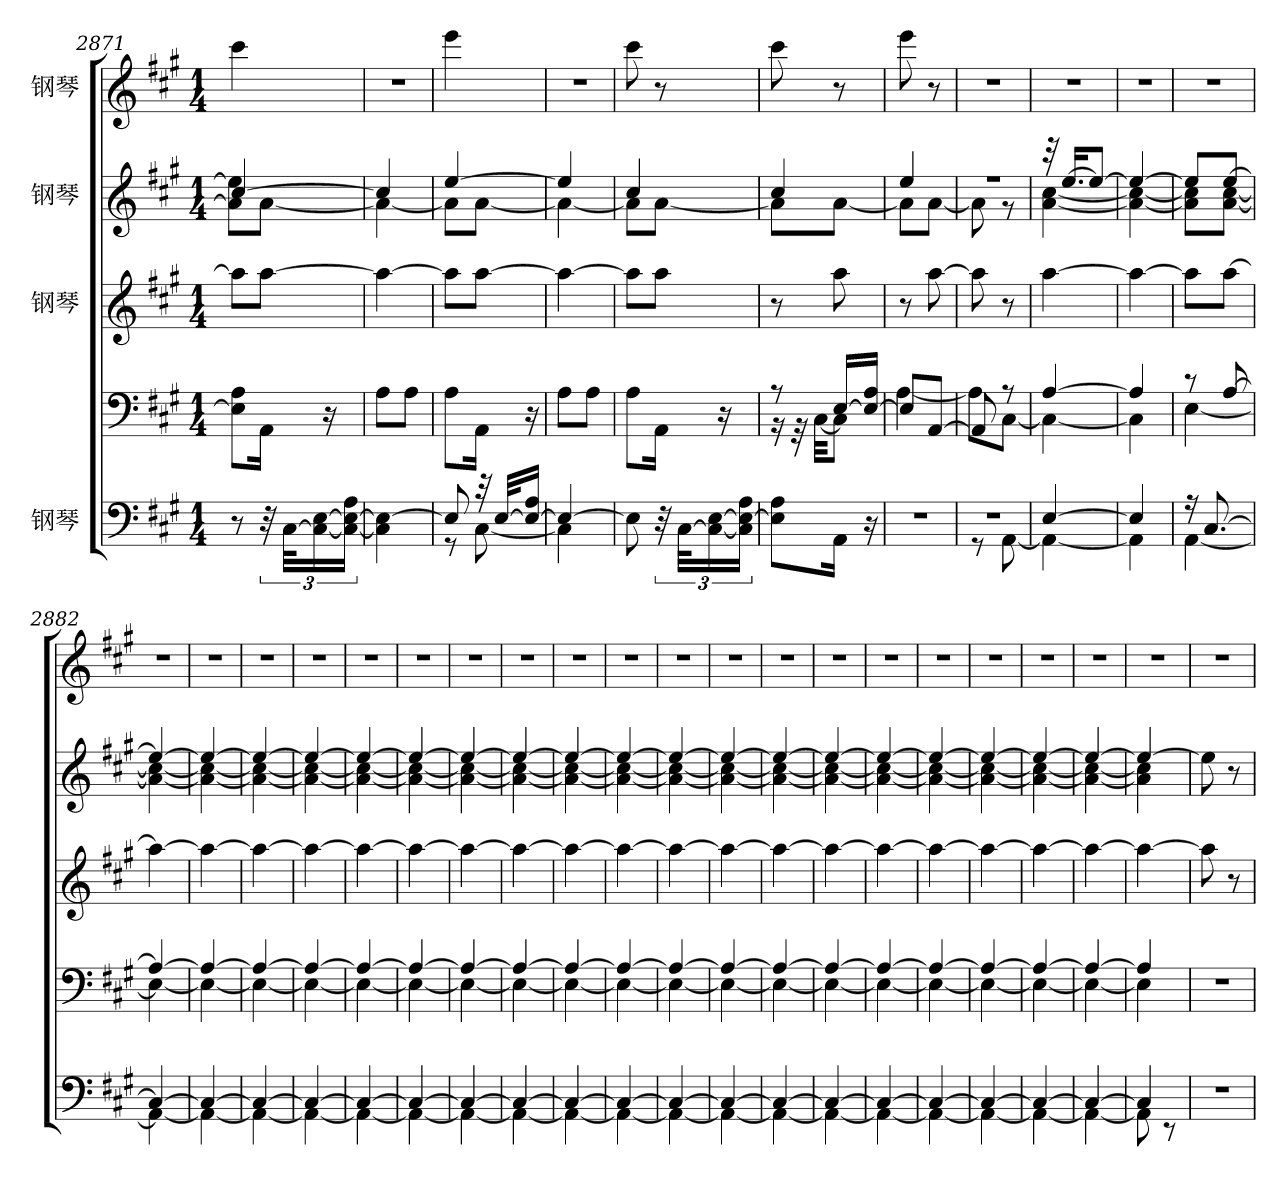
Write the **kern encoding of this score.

**kern	**kern	**kern	**kern	**kern
*part4	*part4	*part3	*part2	*part1
*staff5	*staff4	*staff3	*staff2	*staff1
*I"钢琴	*	*I"钢琴	*I"钢琴	*I"钢琴
*clefF4	*clefF4	*clefG2	*clefG2	*clefG2
*k[f#c#g#]	*k[f#c#g#]	*k[f#c#g#]	*k[f#c#g#]	*k[f#c#g#]
*M1/4	*M1/4	*M1/4	*M1/4	*M1/4
=2871	=2871	=2871	=2871	=2871
*	*	*	*^	*
8r	8E\] 8A\L	8aa\L]	[4cc#/	8a\] 8ee\]L	4ccc#\
48r	16AA\Jk	[8aa\J	.	[8a\J	.
[48C#\KLL	.	.	.	.	.
24C#\_ [24E\	.	.	.	.	.
.	16r	.	.	.	.
24C#\_ 24E\_ 24A\JJ	.	.	.	.	.
!!LO:PB:g=z
=2872	=2872	=2872	=2872	=2872	=2872
4C#\] 4E\_	8A\L	4aa\_	4cc#/]	4a\_	4r
.	8A\J	.	.	.	.
=2873	=2873	=2873	=2873	=2873	=2873
*^	*	*	*	*	*
8E/]	8r	8A\L	8aa\L]	[4ee/	8a\L]	4eee\
32r	[8C#\	16AA\Jk	[8aa\J	.	[8a\J	.
[32E/KLL	.	.	.	.	.	.
16E/_ 16A/JJ	.	16r	.	.	.	.
=2874	=2874	=2874	=2874	=2874	=2874	=2874
4E/_	4C#\]	8A\L	4aa\_	4ee/]	4a\_	4r
.	.	8A\J	.	.	.	.
*v	*v	*	*	*	*	*
=2875	=2875	=2875	=2875	=2875	=2875
8E\]	8A\L	8aa\L]	4cc#/	8a\L]	8ccc#\
48r	16AA\Jk	8aa\J	.	[8a\J	8r
[48C#\KLL	.	.	.	.	.
24C#\_ [24E\	.	.	.	.	.
.	16r	.	.	.	.
24C#\] 24E\_ 24A\JJ	.	.	.	.	.
=2876	=2876	=2876	=2876	=2876	=2876
*	*^	*	*	*	*
8E\] 8A\L	8r	16r	8r	4cc#/	8a\L]	8ccc#\
.	.	32r	.	.	.	.
.	.	[32C#\KKL	.	.	.	.
16AA\Jk	[16E/LL	8C#\J]	8aa\	.	[8a\J	8r
16r	16E/_ 16A/JJ	.	.	.	.	.
=2877	=2877	=2877	=2877	=2877	=2877	=2877
4r	8E/L]	[4A\	8r	4ee/	8a\L]	8eee\
.	[8AA/J	.	[8aa\	.	[8a\J	8r
=2878	=2878	=2878	=2878	=2878	=2878	=2878
*^	*	*	*	*	*	*
4r	8r	8AA/]	8A\L]	8aa\]	4r	8a\]	4r
.	[8AA\	8r	[8C#\J	8r	.	8r	.
=2879	=2879	=2879	=2879	=2879	=2879	=2879	=2879
[4E/	4AA\_	[4A/	4C#\_	[4aa\	32r	[4a\ [4cc#\	4r
.	.	.	.	.	[16.ee/KL	.	.
.	.	.	.	.	8ee/J_	.	.
!!LO:LB:g=z
=2880	=2880	=2880	=2880	=2880	=2880	=2880	=2880
4E/]	4AA\]	4A/]	4C#\]	4aa\_	4ee/_	4a\_ 4cc#\_	4r
=2881	=2881	=2881	=2881	=2881	=2881	=2881	=2881
16r	[4AA\	8r	[4E\	8aa\L]	8ee/L]	8a\] 8cc#\]L	4r
[8.C#/	.	.	.	.	.	.	.
.	.	[8A/	.	[8aa\J	[8ee/J	[8a\ [8cc#\J	.
=2882	=2882	=2882	=2882	=2882	=2882	=2882	=2882
4C#/_	4AA\_	4A/_	4E\_	4aa\_	4ee/_	4a\_ 4cc#\_	4r
=2883	=2883	=2883	=2883	=2883	=2883	=2883	=2883
4C#/_	4AA\_	4A/_	4E\_	4aa\_	4ee/_	4a\_ 4cc#\_	4r
=2884	=2884	=2884	=2884	=2884	=2884	=2884	=2884
4C#/_	4AA\_	4A/_	4E\_	4aa\_	4ee/_	4a\_ 4cc#\_	4r
=2885	=2885	=2885	=2885	=2885	=2885	=2885	=2885
4C#/_	4AA\_	4A/_	4E\_	4aa\_	4ee/_	4a\_ 4cc#\_	4r
=2886	=2886	=2886	=2886	=2886	=2886	=2886	=2886
4C#/_	4AA\_	4A/_	4E\_	4aa\_	4ee/_	4a\_ 4cc#\_	4r
=2887	=2887	=2887	=2887	=2887	=2887	=2887	=2887
4C#/_	4AA\_	4A/_	4E\_	4aa\_	4ee/_	4a\_ 4cc#\_	4r
=2888	=2888	=2888	=2888	=2888	=2888	=2888	=2888
4C#/_	4AA\_	4A/_	4E\_	4aa\_	4ee/_	4a\_ 4cc#\_	4r
=2889	=2889	=2889	=2889	=2889	=2889	=2889	=2889
4C#/_	4AA\_	4A/_	4E\_	4aa\_	4ee/_	4a\_ 4cc#\_	4r
=2890	=2890	=2890	=2890	=2890	=2890	=2890	=2890
4C#/_	4AA\_	4A/_	4E\_	4aa\_	4ee/_	4a\_ 4cc#\_	4r
=2891	=2891	=2891	=2891	=2891	=2891	=2891	=2891
4C#/_	4AA\_	4A/_	4E\_	4aa\_	4ee/_	4a\_ 4cc#\_	4r
=2892	=2892	=2892	=2892	=2892	=2892	=2892	=2892
4C#/_	4AA\_	4A/_	4E\_	4aa\_	4ee/_	4a\_ 4cc#\_	4r
=2893	=2893	=2893	=2893	=2893	=2893	=2893	=2893
4C#/_	4AA\_	4A/_	4E\_	4aa\_	4ee/_	4a\_ 4cc#\_	4r
=2894	=2894	=2894	=2894	=2894	=2894	=2894	=2894
4C#/_	4AA\_	4A/_	4E\_	4aa\_	4ee/_	4a\_ 4cc#\_	4r
!!LO:PB:g=z
=2895	=2895	=2895	=2895	=2895	=2895	=2895	=2895
4C#/_	4AA\_	4A/_	4E\_	4aa\_	4ee/_	4a\_ 4cc#\_	4r
=2896	=2896	=2896	=2896	=2896	=2896	=2896	=2896
4C#/_	4AA\_	4A/_	4E\_	4aa\_	4ee/_	4a\_ 4cc#\_	4r
=2897	=2897	=2897	=2897	=2897	=2897	=2897	=2897
4C#/_	4AA\_	4A/_	4E\_	4aa\_	4ee/_	4a\_ 4cc#\_	4r
=2898	=2898	=2898	=2898	=2898	=2898	=2898	=2898
4C#/_	4AA\_	4A/_	4E\_	4aa\_	4ee/_	4a\_ 4cc#\_	4r
=2899	=2899	=2899	=2899	=2899	=2899	=2899	=2899
4C#/_	4AA\_	4A/_	4E\_	4aa\_	4ee/_	4a\_ 4cc#\_	4r
=2900	=2900	=2900	=2900	=2900	=2900	=2900	=2900
4C#/_	4AA\_	4A/_	4E\_	4aa\_	4ee/_	4a\_ 4cc#\_	4r
=2901	=2901	=2901	=2901	=2901	=2901	=2901	=2901
4C#/]	8AA\]	4A/]	4E\]	4aa\_	4ee/_	4a\] 4cc#\]	4r
.	8r	.	.	.	.	.	.
*v	*v	*	*	*	*v	*v	*
*	*v	*v	*	*	*
=2902	=2902	=2902	=2902	=2902
4r	4r	8aa\]	8ee\]	4r
.	.	8r	8r	.
=	=	=	=	=
*-	*-	*-	*-	*-
